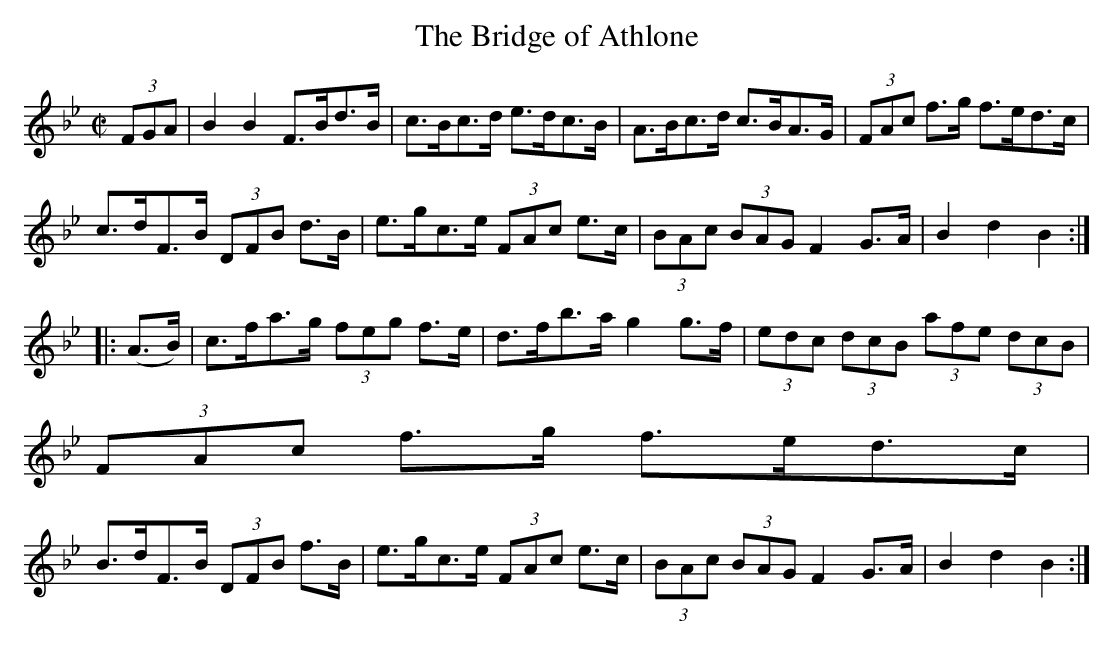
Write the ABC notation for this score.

X:1
T: The Bridge of Athlone
M: C|
L: 1/8
K: Bb
(3FGA | B2 B2 F>Bd>B | c>Bc>d e>dc>B | A>Bc>d c>BA>G | (3FAc f>g f>ed>c |
c>dF>B (3DFB d>B | e>gc>e (3FAc e>c | (3BAc (3BAG F2 G>A | B2 d2 B2 :|
|: (A>B) | c>fa>g (3feg f>e | d>fb>a g2 g>f | (3edc (3dcB (3afe (3dcB |
(3FAc f>g f>ed>c |
B>dF>B (3DFB f>B | e>gc>e (3FAc e>c | (3BAc (3BAG F2 G>A | B2 d2 B2 :|
